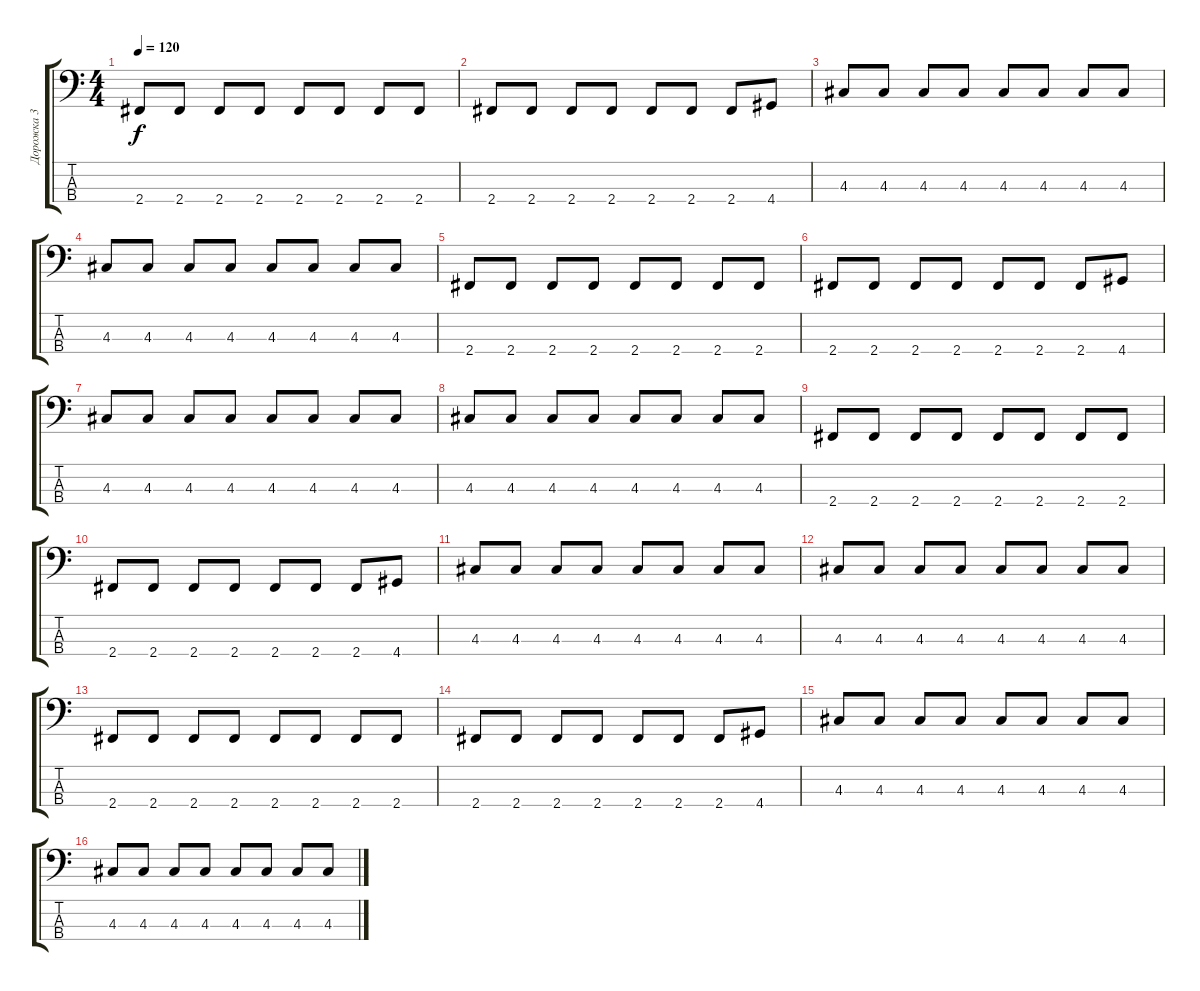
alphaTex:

\track ("Дорожка 3" "Дорожка 3") {instrument electricbassfinger}
\staff {score tabs}
\tuning (G2 D2 A1 E1) {hide}
\ts (4 4)
\tempo 120
\clef f4
\ks c
2.4.8{dy f} 2.4.8 2.4.8 2.4.8 2.4.8 2.4.8 2.4.8 2.4.8 |
2.4.8 2.4.8 2.4.8 2.4.8 2.4.8 2.4.8 2.4.8 4.4.8 |
4.3.8 4.3.8 4.3.8 4.3.8 4.3.8 4.3.8 4.3.8 4.3.8 |
4.3.8 4.3.8 4.3.8 4.3.8 4.3.8 4.3.8 4.3.8 4.3.8 |
2.4.8 2.4.8 2.4.8 2.4.8 2.4.8 2.4.8 2.4.8 2.4.8 |
2.4.8 2.4.8 2.4.8 2.4.8 2.4.8 2.4.8 2.4.8 4.4.8 |
4.3.8 4.3.8 4.3.8 4.3.8 4.3.8 4.3.8 4.3.8 4.3.8 |
4.3.8 4.3.8 4.3.8 4.3.8 4.3.8 4.3.8 4.3.8 4.3.8 |
2.4.8 2.4.8 2.4.8 2.4.8 2.4.8 2.4.8 2.4.8 2.4.8 |
2.4.8 2.4.8 2.4.8 2.4.8 2.4.8 2.4.8 2.4.8 4.4.8 |
4.3.8 4.3.8 4.3.8 4.3.8 4.3.8 4.3.8 4.3.8 4.3.8 |
4.3.8 4.3.8 4.3.8 4.3.8 4.3.8 4.3.8 4.3.8 4.3.8 |
2.4.8 2.4.8 2.4.8 2.4.8 2.4.8 2.4.8 2.4.8 2.4.8 |
2.4.8 2.4.8 2.4.8 2.4.8 2.4.8 2.4.8 2.4.8 4.4.8 |
4.3.8 4.3.8 4.3.8 4.3.8 4.3.8 4.3.8 4.3.8 4.3.8 |
4.3.8 4.3.8 4.3.8 4.3.8 4.3.8 4.3.8 4.3.8 4.3.8
